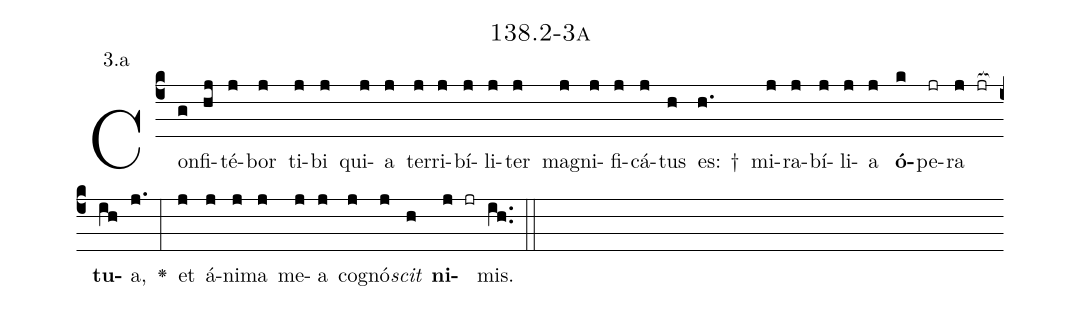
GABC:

name: 138.2-3a;
annotation: 3.a;
%%
(c4)Con(g)fi(hj)té(j)bor(j) ti(j)bi(j) qui(j)a(j) ter(j)ri(j)bí(j)li(j)ter(j) ma(j)gni(j)fi(j)cá(j)tus(h) es: †(h.) mi(j)ra(j)bí(j)li(j)a(j) <b>ó</b>(k)pe(jr)ra(j jr[ocb:1{]) <b>tu</b>(ih[ocb:0}])a,(j.) <v>\greheightstar</v>(:) et(j) á(j)ni(j)ma(j) me(j)a(j) co(j)gnó(j)<i>scit</i>(h) <b>ni</b>(j jr)mis.(ih..) (::)


%E(j) u(j) o(j) u(h) a(j) e.(ih..) (::)
